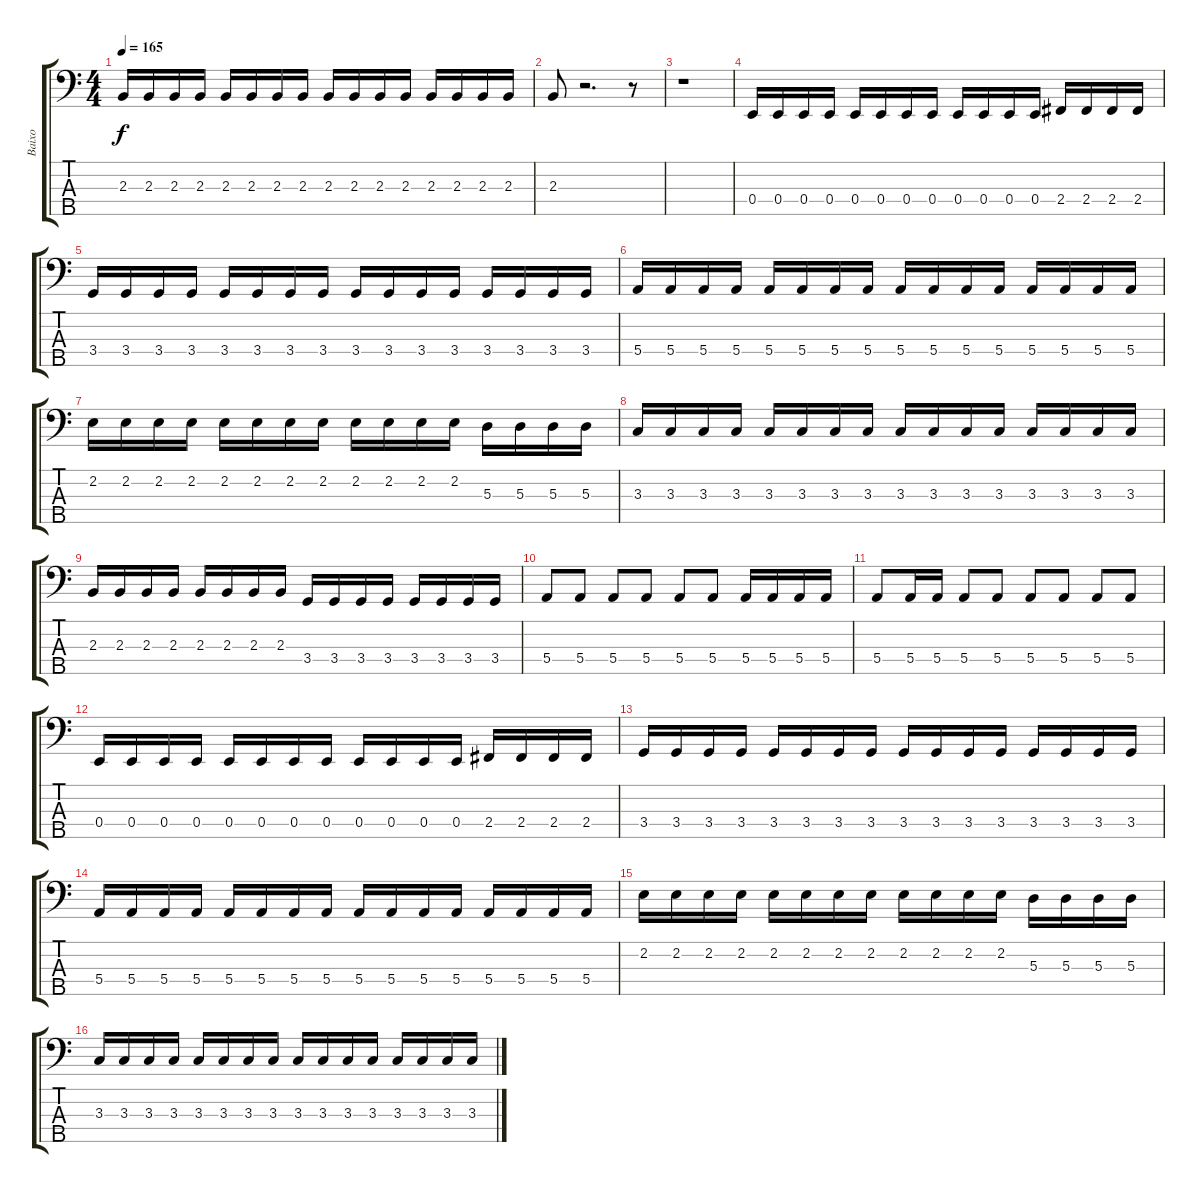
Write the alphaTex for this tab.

\track ("Baixo" "Baixo") {instrument electricbassfinger}
\staff {score tabs}
\tuning (G2 D2 A1 E1 B0) {hide}
\ts (4 4)
\tempo 165
\clef f4
\ks c
2.3.16{dy f} 2.3.16 2.3.16 2.3.16 2.3.16 2.3.16 2.3.16 2.3.16 2.3.16 2.3.16 2.3.16 2.3.16 2.3.16 2.3.16 2.3.16 2.3.16 |
2.3.8 r.2{d} r.8 |
r.1 |
0.4.16 0.4.16 0.4.16 0.4.16 0.4.16 0.4.16 0.4.16 0.4.16 0.4.16 0.4.16 0.4.16 0.4.16 2.4.16 2.4.16 2.4.16 2.4.16 |
3.4.16 3.4.16 3.4.16 3.4.16 3.4.16 3.4.16 3.4.16 3.4.16 3.4.16 3.4.16 3.4.16 3.4.16 3.4.16 3.4.16 3.4.16 3.4.16 |
5.4.16 5.4.16 5.4.16 5.4.16 5.4.16 5.4.16 5.4.16 5.4.16 5.4.16 5.4.16 5.4.16 5.4.16 5.4.16 5.4.16 5.4.16 5.4.16 |
2.2.16 2.2.16 2.2.16 2.2.16 2.2.16 2.2.16 2.2.16 2.2.16 2.2.16 2.2.16 2.2.16 2.2.16 5.3.16 5.3.16 5.3.16 5.3.16 |
3.3.16 3.3.16 3.3.16 3.3.16 3.3.16 3.3.16 3.3.16 3.3.16 3.3.16 3.3.16 3.3.16 3.3.16 3.3.16 3.3.16 3.3.16 3.3.16 |
2.3.16 2.3.16 2.3.16 2.3.16 2.3.16 2.3.16 2.3.16 2.3.16 3.4.16 3.4.16 3.4.16 3.4.16 3.4.16 3.4.16 3.4.16 3.4.16 |
5.4.8 5.4.8 5.4.8 5.4.8 5.4.8 5.4.8 5.4.16 5.4.16 5.4.16 5.4.16 |
5.4.8 5.4.16 5.4.16 5.4.8 5.4.8 5.4.8 5.4.8 5.4.8 5.4.8 |
0.4.16 0.4.16 0.4.16 0.4.16 0.4.16 0.4.16 0.4.16 0.4.16 0.4.16 0.4.16 0.4.16 0.4.16 2.4.16 2.4.16 2.4.16 2.4.16 |
3.4.16 3.4.16 3.4.16 3.4.16 3.4.16 3.4.16 3.4.16 3.4.16 3.4.16 3.4.16 3.4.16 3.4.16 3.4.16 3.4.16 3.4.16 3.4.16 |
5.4.16 5.4.16 5.4.16 5.4.16 5.4.16 5.4.16 5.4.16 5.4.16 5.4.16 5.4.16 5.4.16 5.4.16 5.4.16 5.4.16 5.4.16 5.4.16 |
2.2.16 2.2.16 2.2.16 2.2.16 2.2.16 2.2.16 2.2.16 2.2.16 2.2.16 2.2.16 2.2.16 2.2.16 5.3.16 5.3.16 5.3.16 5.3.16 |
3.3.16 3.3.16 3.3.16 3.3.16 3.3.16 3.3.16 3.3.16 3.3.16 3.3.16 3.3.16 3.3.16 3.3.16 3.3.16 3.3.16 3.3.16 3.3.16
